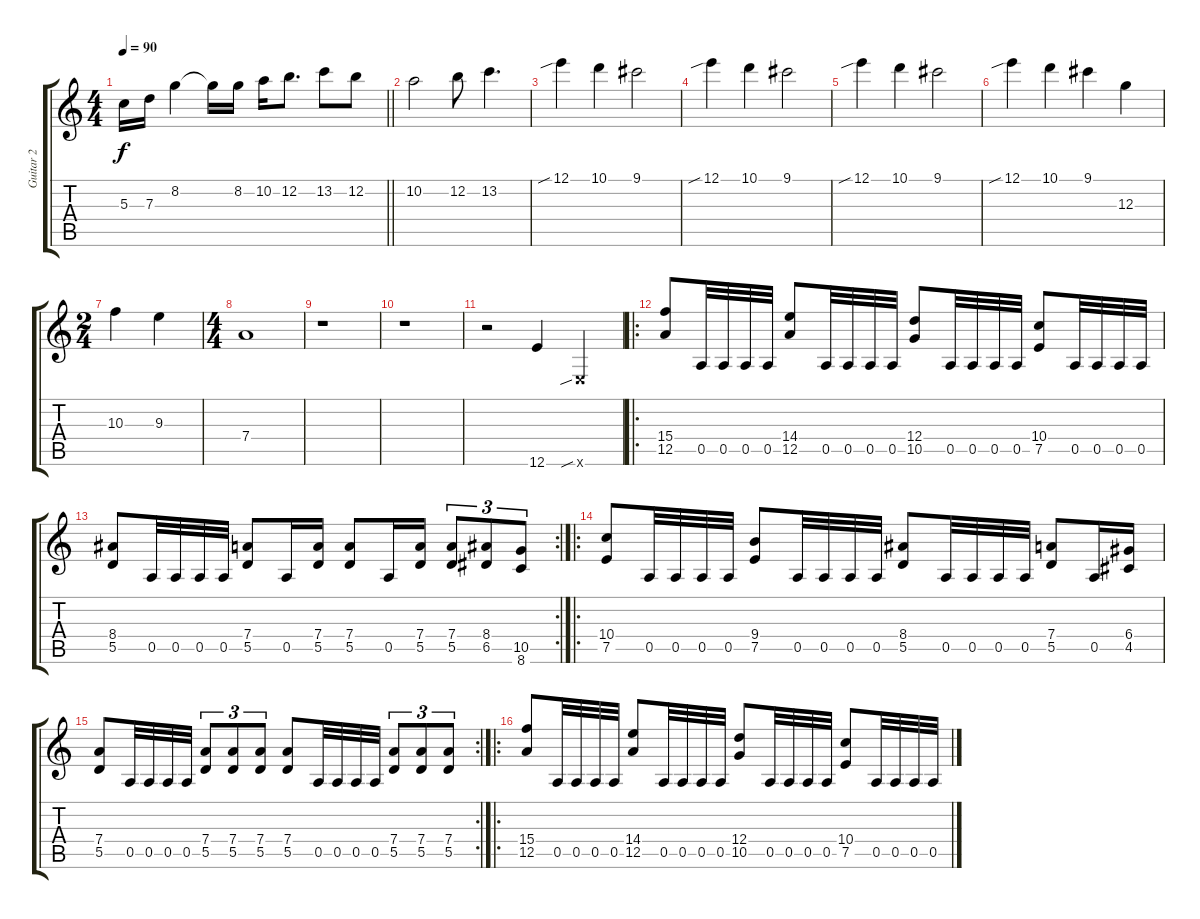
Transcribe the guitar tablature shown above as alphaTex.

\track ("Guitar 2" "Guitar 2") {instrument overdrivenguitar}
\staff {score tabs}
\tuning (E4 B3 G3 D3 A2 E2) {hide}
\ts (4 4)
\tempo 90
\clef g2
\barLineRight lightlight
\ks c
5.3.16{dy f} 7.3.16 8.2.4 8.2{t}.16 8.2.16 10.2.16 12.2.8{d} 13.2.8 12.2.8 |
10.2.2 12.2.8 13.2.4{d} |
12.1{sib}.4 10.1.4 9.1.2 |
12.1{sib}.4 10.1.4 9.1.2 |
12.1{sib}.4 10.1.4 9.1.2 |
12.1{sib}.4 10.1.4 9.1.4 12.3.4 |
\ts (2 4)
10.3.4 9.3.4 |
\ts (4 4)
7.4.1 |
r.1 |
r.1 |
r.2 12.6.4 0.6{sib x}.4 |
\ro
(15.4 12.5).8 0.5.32 0.5.32 0.5.32 0.5.32 (14.4 12.5).8 0.5.32 0.5.32 0.5.32 0.5.32 (12.4 10.5).8 0.5.32 0.5.32 0.5.32 0.5.32 (10.4 7.5).8 0.5.32 0.5.32 0.5.32 0.5.32 |
\rc 2
(8.4 5.5).8 0.5.32 0.5.32 0.5.32 0.5.32 (7.4 5.5).8 0.5.16 (7.4 5.5).16 (7.4 5.5).8 0.5.16 (7.4 5.5).16 (7.4 5.5).8{tu (3 2)} (8.4 6.5).8{tu (3 2)} (10.5 8.6).8{tu (3 2)} |
\ro
(10.4 7.5).8 0.5.32 0.5.32 0.5.32 0.5.32 (9.4 7.5).8 0.5.32 0.5.32 0.5.32 0.5.32 (8.4 5.5).8 0.5.32 0.5.32 0.5.32 0.5.32 (7.4 5.5).8 0.5.16 (6.4 4.5).16 |
\rc 2
(7.4 5.5).8 0.5.32 0.5.32 0.5.32 0.5.32 (7.4 5.5).8{tu (3 2)} (7.4 5.5).8{tu (3 2)} (7.4 5.5).8{tu (3 2)} (7.4 5.5).8 0.5.32 0.5.32 0.5.32 0.5.32 (7.4 5.5).8{tu (3 2)} (7.4 5.5).8{tu (3 2)} (7.4 5.5).8{tu (3 2)} |
\ro
(15.4 12.5).8 0.5.32 0.5.32 0.5.32 0.5.32 (14.4 12.5).8 0.5.32 0.5.32 0.5.32 0.5.32 (12.4 10.5).8 0.5.32 0.5.32 0.5.32 0.5.32 (10.4 7.5).8 0.5.32 0.5.32 0.5.32 0.5.32
